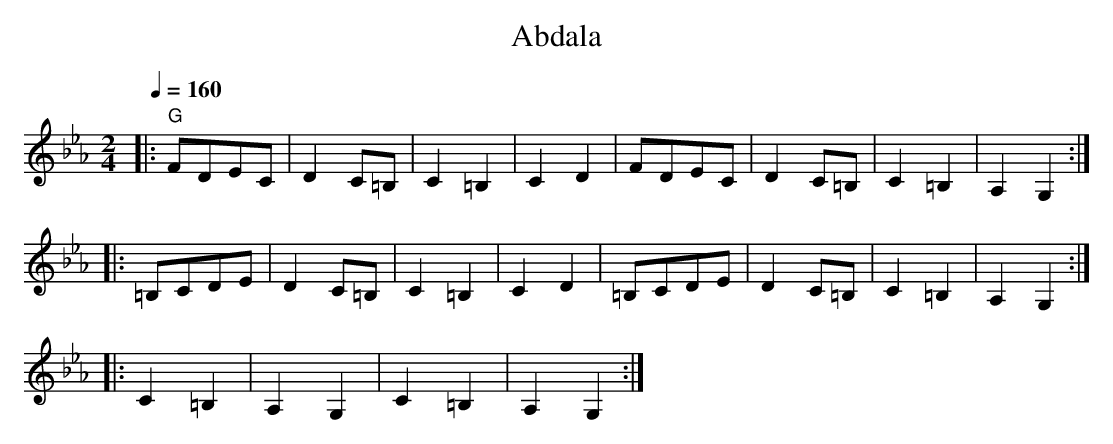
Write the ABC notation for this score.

X:1
T: Abdala
L: 1/8
M: 2/4
K:Cm
Q:1/4=160
|:"G"FDEC|D2C=B,|C2=B,2|C2D2|\
FDEC|D2C=B,|C2=B,2|A,2G,2:|
|:=B,CDE|D2C=B,|C2=B,2|C2D2|\
=B,CDE|D2C=B,|C2=B,2|A,2G,2:|
|:C2=B,2|A,2G,2| C2=B,2|A,2G,2:|
